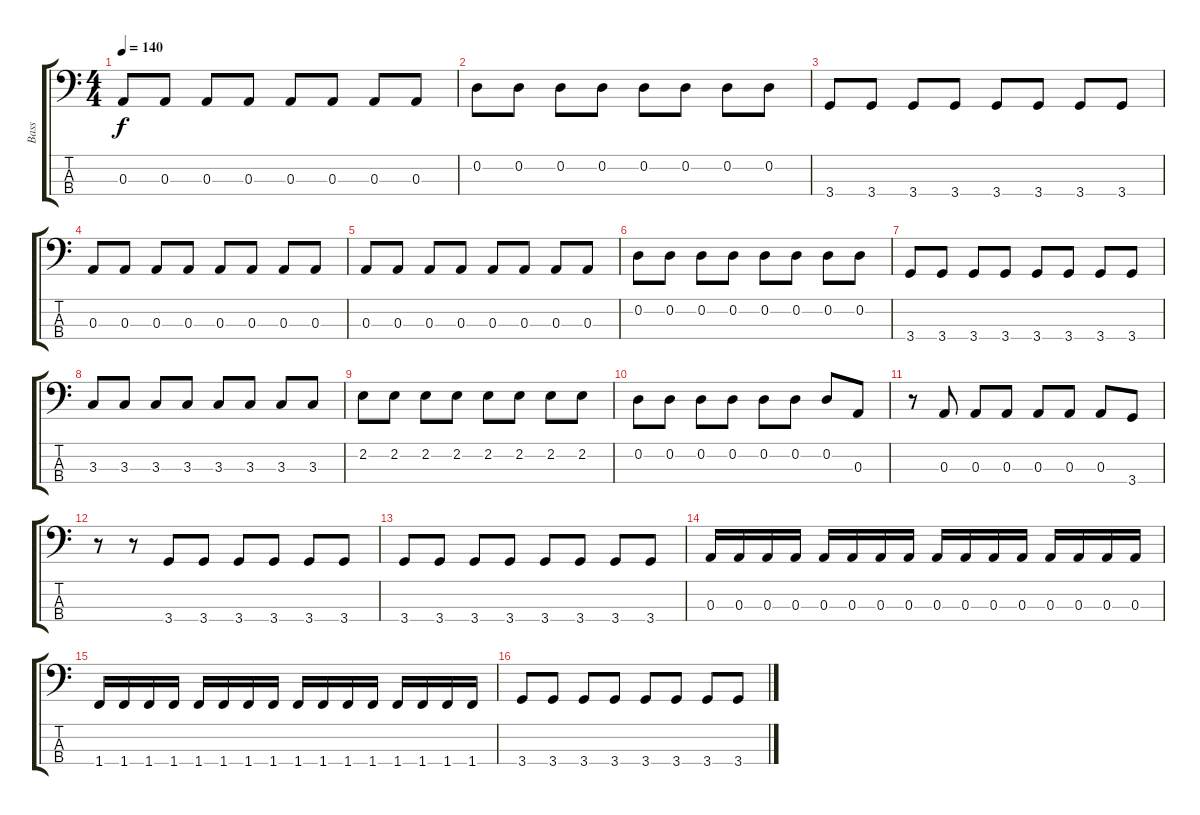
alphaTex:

\track ("Bass" "Bass") {instrument electricbasspick}
\staff {score tabs}
\tuning (G2 D2 A1 E1) {hide}
\ts (4 4)
\tempo 140
\clef f4
\ks c
0.3.8{dy f} 0.3.8 0.3.8 0.3.8 0.3.8 0.3.8 0.3.8 0.3.8 |
0.2.8 0.2.8 0.2.8 0.2.8 0.2.8 0.2.8 0.2.8 0.2.8 |
3.4.8 3.4.8 3.4.8 3.4.8 3.4.8 3.4.8 3.4.8 3.4.8 |
0.3.8 0.3.8 0.3.8 0.3.8 0.3.8 0.3.8 0.3.8 0.3.8 |
0.3.8 0.3.8 0.3.8 0.3.8 0.3.8 0.3.8 0.3.8 0.3.8 |
0.2.8 0.2.8 0.2.8 0.2.8 0.2.8 0.2.8 0.2.8 0.2.8 |
3.4.8 3.4.8 3.4.8 3.4.8 3.4.8 3.4.8 3.4.8 3.4.8 |
3.3.8 3.3.8 3.3.8 3.3.8 3.3.8 3.3.8 3.3.8 3.3.8 |
2.2.8 2.2.8 2.2.8 2.2.8 2.2.8 2.2.8 2.2.8 2.2.8 |
0.2.8 0.2.8 0.2.8 0.2.8 0.2.8 0.2.8 0.2.8 0.3.8 |
r.8 0.3.8 0.3.8 0.3.8 0.3.8 0.3.8 0.3.8 3.4.8 |
r.8 r.8 3.4.8 3.4.8 3.4.8 3.4.8 3.4.8 3.4.8 |
3.4.8 3.4.8 3.4.8 3.4.8 3.4.8 3.4.8 3.4.8 3.4.8 |
0.3.16 0.3.16 0.3.16 0.3.16 0.3.16 0.3.16 0.3.16 0.3.16 0.3.16 0.3.16 0.3.16 0.3.16 0.3.16 0.3.16 0.3.16 0.3.16 |
1.4.16 1.4.16 1.4.16 1.4.16 1.4.16 1.4.16 1.4.16 1.4.16 1.4.16 1.4.16 1.4.16 1.4.16 1.4.16 1.4.16 1.4.16 1.4.16 |
3.4.8 3.4.8 3.4.8 3.4.8 3.4.8 3.4.8 3.4.8 3.4.8
